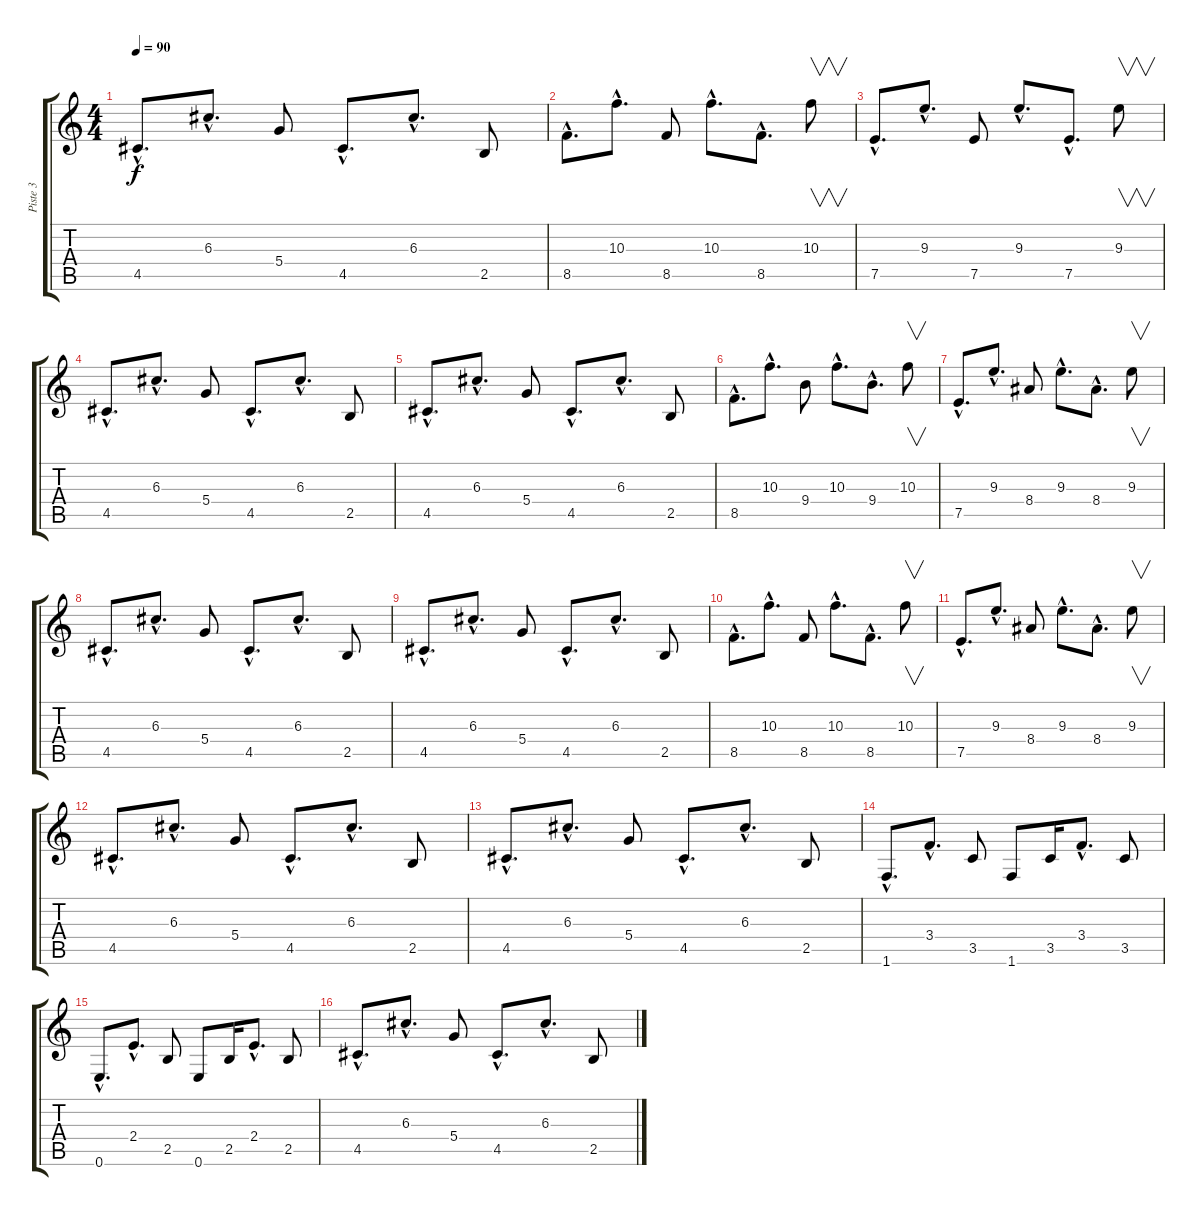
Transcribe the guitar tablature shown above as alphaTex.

\track ("Piste 3" "Piste 3") {instrument electricguitarclean}
\staff {score tabs}
\tuning (E4 B3 G3 D3 A2 E2) {hide}
\ts (4 4)
\tempo 90
\clef g2
\ks c
4.5{hac}.8{d dy f} 6.3{hac}.8{d} 5.4.8 4.5{hac}.8{d} 6.3{hac}.8{d} 2.5.8 |
8.5{hac}.8{d} 10.3{hac}.8{d} 8.5.8 10.3{hac}.8{d} 8.5{hac}.8{d} 10.3.8{v} |
7.5{hac}.8{d} 9.3{hac}.8{d} 7.5.8 9.3{hac}.8{d} 7.5{hac}.8{d} 9.3.8{v} |
4.5{hac}.8{d} 6.3{hac}.8{d} 5.4.8 4.5{hac}.8{d} 6.3{hac}.8{d} 2.5.8 |
4.5{hac}.8{d} 6.3{hac}.8{d} 5.4.8 4.5{hac}.8{d} 6.3{hac}.8{d} 2.5.8 |
8.5{hac}.8{d} 10.3{hac}.8{d} 9.4.8 10.3{hac}.8{d} 9.4{hac}.8{d} 10.3.8{v} |
7.5{hac}.8{d} 9.3{hac}.8{d} 8.4.8 9.3{hac}.8{d} 8.4{hac}.8{d} 9.3.8{v} |
4.5{hac}.8{d} 6.3{hac}.8{d} 5.4.8 4.5{hac}.8{d} 6.3{hac}.8{d} 2.5.8 |
4.5{hac}.8{d} 6.3{hac}.8{d} 5.4.8 4.5{hac}.8{d} 6.3{hac}.8{d} 2.5.8 |
8.5{hac}.8{d} 10.3{hac}.8{d} 8.5.8 10.3{hac}.8{d} 8.5{hac}.8{d} 10.3.8{v} |
7.5{hac}.8{d} 9.3{hac}.8{d} 8.4.8 9.3{hac}.8{d} 8.4{hac}.8{d} 9.3.8{v} |
4.5{hac}.8{d} 6.3{hac}.8{d} 5.4.8 4.5{hac}.8{d} 6.3{hac}.8{d} 2.5.8 |
4.5{hac}.8{d} 6.3{hac}.8{d} 5.4.8 4.5{hac}.8{d} 6.3{hac}.8{d} 2.5.8 |
1.6{hac}.8{d} 3.4{hac}.8{d} 3.5.8 1.6.8 3.5.16 3.4{hac}.8{d} 3.5.8 |
0.6{hac}.8{d} 2.4{hac}.8{d} 2.5.8 0.6.8 2.5.16 2.4{hac}.8{d} 2.5.8 |
4.5{hac}.8{d} 6.3{hac}.8{d} 5.4.8 4.5{hac}.8{d} 6.3{hac}.8{d} 2.5.8
